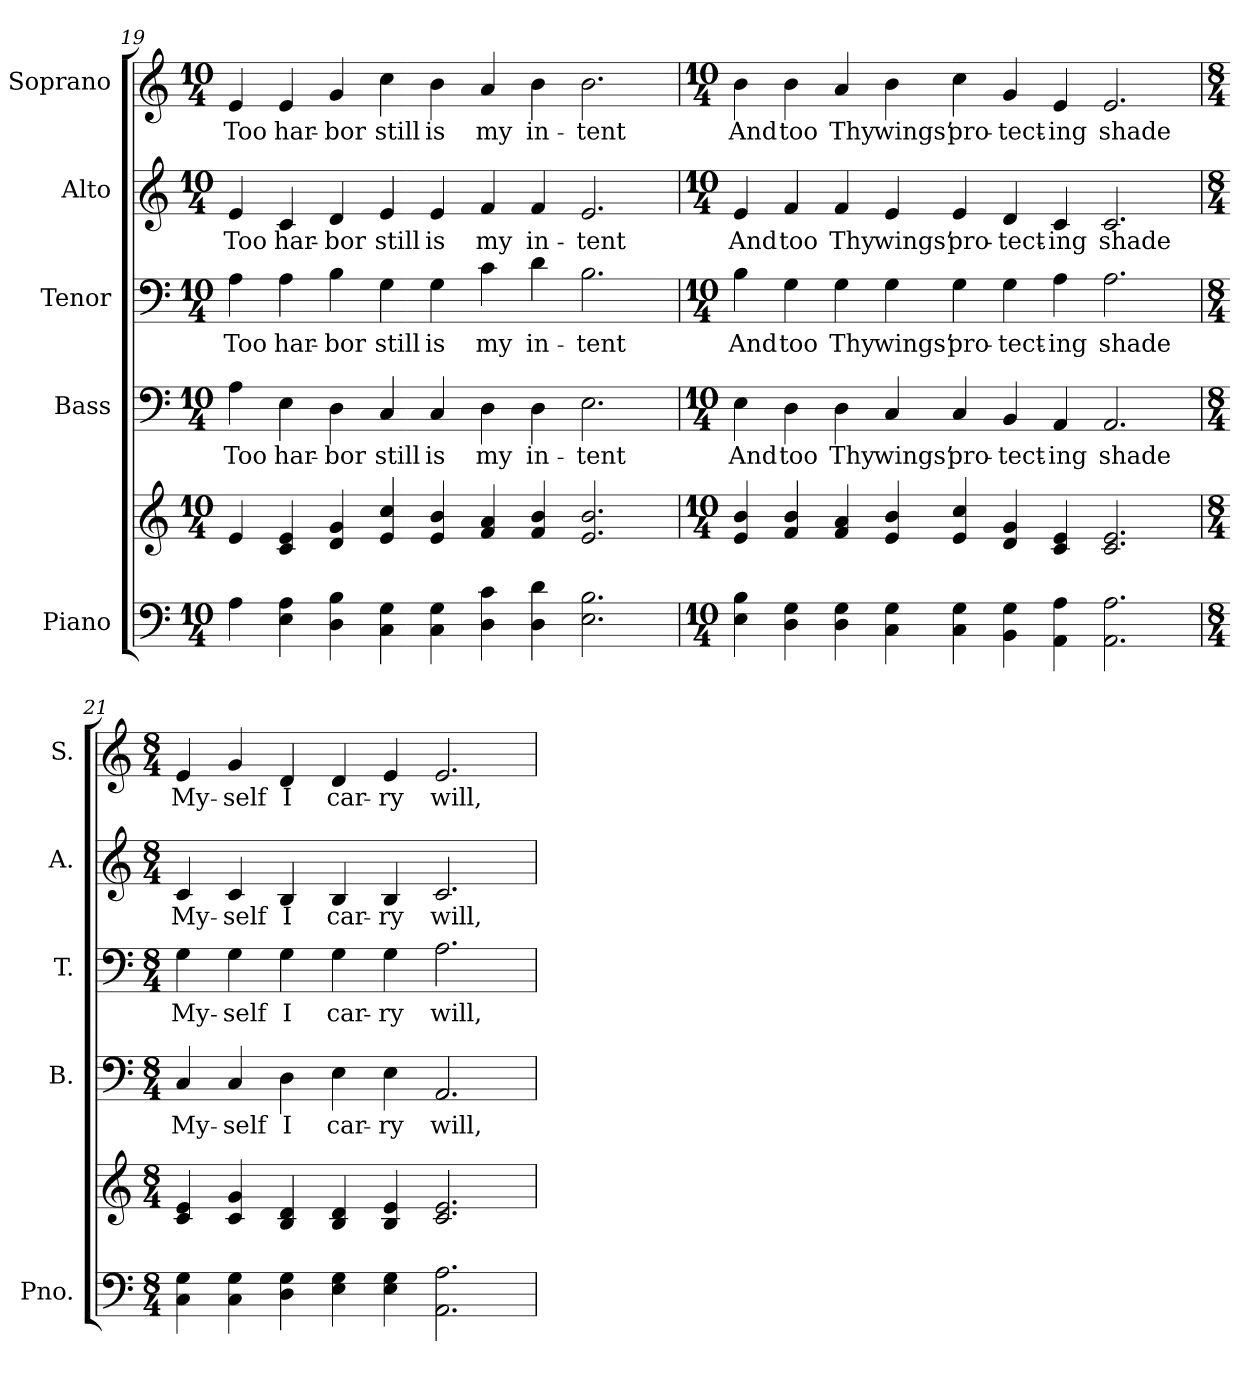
**kern	**kern	**kern	**text	**kern	**text	**kern	**text	**kern	**text
*part5	*part5	*part4	*part4	*part3	*part3	*part2	*part2	*part1	*part1
*staff6	*staff5	*staff4	*staff4	*staff3	*staff3	*staff2	*staff2	*staff1	*staff1
*I"Piano	*	*I"Bass	*	*I"Tenor	*	*I"Alto	*	*I"Soprano	*
*I'Pno.	*	*I'B.	*	*I'T.	*	*I'A.	*	*I'S.	*
*clefF4	*clefG2	*clefF4	*	*clefF4	*	*clefG2	*	*clefG2	*
*k[]	*k[]	*k[]	*	*k[]	*	*k[]	*	*k[]	*
*C:	*C:	*C:	*	*C:	*	*C:	*	*C:	*
*M10/4	*M10/4	*M10/4	*	*M10/4	*	*M10/4	*	*M10/4	*
=19	=19	=19	=19	=19	=19	=19	=19	=19	=19
!	!	!	!LO:LY:b:color=#000000	!	!	!	!	!	!
!	!	!	!	!	!LO:LY:b:color=#000000	!	!	!	!
!	!	!	!	!	!	!	!LO:LY:b:color=#000000	!	!
!	!	!	!	!	!	!	!	!	!LO:LY:b:color=#000000
4Ai\	4ei/	4Ai\	Too	4Ai\	Too	4ei/	Too	4ei/	Too
!	!	!	!LO:LY:b:color=#000000	!	!	!	!	!	!
!	!	!	!	!	!LO:LY:b:color=#000000	!	!	!	!
!	!	!	!	!	!	!	!LO:LY:b:color=#000000	!	!
!	!	!	!	!	!	!	!	!	!LO:LY:b:color=#000000
4Ei\ 4Ai	4ci/ 4ei	4Ei\	har-	4Ai\	har-	4ci/	har-	4ei/	har-
!	!	!	!LO:LY:b:color=#000000	!	!	!	!	!	!
!	!	!	!	!	!LO:LY:b:color=#000000	!	!	!	!
!	!	!	!	!	!	!	!LO:LY:b:color=#000000	!	!
!	!	!	!	!	!	!	!	!	!LO:LY:b:color=#000000
4Di\ 4Bi	4di/ 4gi	4Di\	-bor	4Bi\	-bor	4di/	-bor	4gi/	-bor
!	!	!	!LO:LY:b:color=#000000	!	!	!	!	!	!
!	!	!	!	!	!LO:LY:b:color=#000000	!	!	!	!
!	!	!	!	!	!	!	!LO:LY:b:color=#000000	!	!
!	!	!	!	!	!	!	!	!	!LO:LY:b:color=#000000
4Ci\ 4Gi	4ei/ 4cci	4Ci/	still	4Gi\	still	4ei/	still	4cci\	still
!	!	!	!LO:LY:b:color=#000000	!	!	!	!	!	!
!	!	!	!	!	!LO:LY:b:color=#000000	!	!	!	!
!	!	!	!	!	!	!	!LO:LY:b:color=#000000	!	!
!	!	!	!	!	!	!	!	!	!LO:LY:b:color=#000000
4Ci\ 4Gi	4ei/ 4bi	4Ci/	is	4Gi\	is	4ei/	is	4bi\	is
!	!	!	!LO:LY:b:color=#000000	!	!	!	!	!	!
!	!	!	!	!	!LO:LY:b:color=#000000	!	!	!	!
!	!	!	!	!	!	!	!LO:LY:b:color=#000000	!	!
!	!	!	!	!	!	!	!	!	!LO:LY:b:color=#000000
4Di\ 4ci	4fi/ 4ai	4Di\	my	4ci\	my	4fi/	my	4ai/	my
!	!	!	!LO:LY:b:color=#000000	!	!	!	!	!	!
!	!	!	!	!	!LO:LY:b:color=#000000	!	!	!	!
!	!	!	!	!	!	!	!LO:LY:b:color=#000000	!	!
!	!	!	!	!	!	!	!	!	!LO:LY:b:color=#000000
4Di\ 4di	4fi/ 4bi	4Di\	in-	4di\	in-	4fi/	in-	4bi\	in-
!	!	!	!LO:LY:b:color=#000000	!	!	!	!	!	!
!	!	!	!	!	!LO:LY:b:color=#000000	!	!	!	!
!	!	!	!	!	!	!	!LO:LY:b:color=#000000	!	!
!	!	!	!	!	!	!	!	!	!LO:LY:b:color=#000000
2.Ei\ 2.Bi	2.ei/ 2.bi	2.Ei\	-tent	2.Bi\	-tent	2.ei/	-tent	2.bi\	-tent
!!LO:PB:g=z
=20	=20	=20	=20	=20	=20	=20	=20	=20	=20
*M10/4	*M10/4	*M10/4	*	*M10/4	*	*M10/4	*	*M10/4	*
!	!	!	!LO:LY:b:color=#000000	!	!	!	!	!	!
!	!	!	!	!	!LO:LY:b:color=#000000	!	!	!	!
!	!	!	!	!	!	!	!LO:LY:b:color=#000000	!	!
!	!	!	!	!	!	!	!	!	!LO:LY:b:color=#000000
4Ei\ 4Bi	4ei/ 4bi	4Ei\	And	4Bi\	And	4ei/	And	4bi\	And
!	!	!	!LO:LY:b:color=#000000	!	!	!	!	!	!
!	!	!	!	!	!LO:LY:b:color=#000000	!	!	!	!
!	!	!	!	!	!	!	!LO:LY:b:color=#000000	!	!
!	!	!	!	!	!	!	!	!	!LO:LY:b:color=#000000
4Di\ 4Gi	4fi/ 4bi	4Di\	too	4Gi\	too	4fi/	too	4bi\	too
!	!	!	!LO:LY:b:color=#000000	!	!	!	!	!	!
!	!	!	!	!	!LO:LY:b:color=#000000	!	!	!	!
!	!	!	!	!	!	!	!LO:LY:b:color=#000000	!	!
!	!	!	!	!	!	!	!	!	!LO:LY:b:color=#000000
4Di\ 4Gi	4fi/ 4ai	4Di\	Thy	4Gi\	Thy	4fi/	Thy	4ai/	Thy
!	!	!	!LO:LY:b:color=#000000	!	!	!	!	!	!
!	!	!	!	!	!LO:LY:b:color=#000000	!	!	!	!
!	!	!	!	!	!	!	!LO:LY:b:color=#000000	!	!
!	!	!	!	!	!	!	!	!	!LO:LY:b:color=#000000
4Ci\ 4Gi	4ei/ 4bi	4Ci/	wings’	4Gi\	wings’	4ei/	wings’	4bi\	wings’
!	!	!	!LO:LY:b:color=#000000	!	!	!	!	!	!
!	!	!	!	!	!LO:LY:b:color=#000000	!	!	!	!
!	!	!	!	!	!	!	!LO:LY:b:color=#000000	!	!
!	!	!	!	!	!	!	!	!	!LO:LY:b:color=#000000
4Ci\ 4Gi	4ei/ 4cci	4Ci/	pro-	4Gi\	pro-	4ei/	pro-	4cci\	pro-
!	!	!	!LO:LY:b:color=#000000	!	!	!	!	!	!
!	!	!	!	!	!LO:LY:b:color=#000000	!	!	!	!
!	!	!	!	!	!	!	!LO:LY:b:color=#000000	!	!
!	!	!	!	!	!	!	!	!	!LO:LY:b:color=#000000
4BBi\ 4Gi	4di/ 4gi	4BBi/	-tect-	4Gi\	-tect-	4di/	-tect-	4gi/	-tect-
!	!	!	!LO:LY:b:color=#000000	!	!	!	!	!	!
!	!	!	!	!	!LO:LY:b:color=#000000	!	!	!	!
!	!	!	!	!	!	!	!LO:LY:b:color=#000000	!	!
!	!	!	!	!	!	!	!	!	!LO:LY:b:color=#000000
4AAi\ 4Ai	4ci/ 4ei	4AAi/	-ing	4Ai\	-ing	4ci/	-ing	4ei/	-ing
!	!	!	!LO:LY:b:color=#000000	!	!	!	!	!	!
!	!	!	!	!	!LO:LY:b:color=#000000	!	!	!	!
!	!	!	!	!	!	!	!LO:LY:b:color=#000000	!	!
!	!	!	!	!	!	!	!	!	!LO:LY:b:color=#000000
2.AAi\ 2.Ai	2.ci/ 2.ei	2.AAi/	shade	2.Ai\	shade	2.ci/	shade	2.ei/	shade
=21	=21	=21	=21	=21	=21	=21	=21	=21	=21
*M8/4	*M8/4	*M8/4	*	*M8/4	*	*M8/4	*	*M8/4	*
!	!	!	!LO:LY:b:color=#000000	!	!	!	!	!	!
!	!	!	!	!	!LO:LY:b:color=#000000	!	!	!	!
!	!	!	!	!	!	!	!LO:LY:b:color=#000000	!	!
!	!	!	!	!	!	!	!	!	!LO:LY:b:color=#000000
4Ci\ 4Gi	4ci/ 4ei	4Ci/	My-	4Gi\	My-	4ci/	My-	4ei/	My-
!	!	!	!LO:LY:b:color=#000000	!	!	!	!	!	!
!	!	!	!	!	!LO:LY:b:color=#000000	!	!	!	!
!	!	!	!	!	!	!	!LO:LY:b:color=#000000	!	!
!	!	!	!	!	!	!	!	!	!LO:LY:b:color=#000000
4Ci\ 4Gi	4ci/ 4gi	4Ci/	-self	4Gi\	-self	4ci/	-self	4gi/	-self
!	!	!	!LO:LY:b:color=#000000	!	!	!	!	!	!
!	!	!	!	!	!LO:LY:b:color=#000000	!	!	!	!
!	!	!	!	!	!	!	!LO:LY:b:color=#000000	!	!
!	!	!	!	!	!	!	!	!	!LO:LY:b:color=#000000
4Di\ 4Gi	4Bi/ 4di	4Di\	I	4Gi\	I	4Bi/	I	4di/	I
!	!	!	!LO:LY:b:color=#000000	!	!	!	!	!	!
!	!	!	!	!	!LO:LY:b:color=#000000	!	!	!	!
!	!	!	!	!	!	!	!LO:LY:b:color=#000000	!	!
!	!	!	!	!	!	!	!	!	!LO:LY:b:color=#000000
4Ei\ 4Gi	4Bi/ 4di	4Ei\	car-	4Gi\	car-	4Bi/	car-	4di/	car-
!	!	!	!LO:LY:b:color=#000000	!	!	!	!	!	!
!	!	!	!	!	!LO:LY:b:color=#000000	!	!	!	!
!	!	!	!	!	!	!	!LO:LY:b:color=#000000	!	!
!	!	!	!	!	!	!	!	!	!LO:LY:b:color=#000000
4Ei\ 4Gi	4Bi/ 4ei	4Ei\	-ry	4Gi\	-ry	4Bi/	-ry	4ei/	-ry
!	!	!	!LO:LY:b:color=#000000	!	!	!	!	!	!
!	!	!	!	!	!LO:LY:b:color=#000000	!	!	!	!
!	!	!	!	!	!	!	!LO:LY:b:color=#000000	!	!
!	!	!	!	!	!	!	!	!	!LO:LY:b:color=#000000
2.AAi\ 2.Ai	2.ci/ 2.ei	2.AAi/	will,	2.Ai\	will,	2.ci/	will,	2.ei/	will,
=	=	=	=	=	=	=	=	=	=
*-	*-	*-	*-	*-	*-	*-	*-	*-	*-
